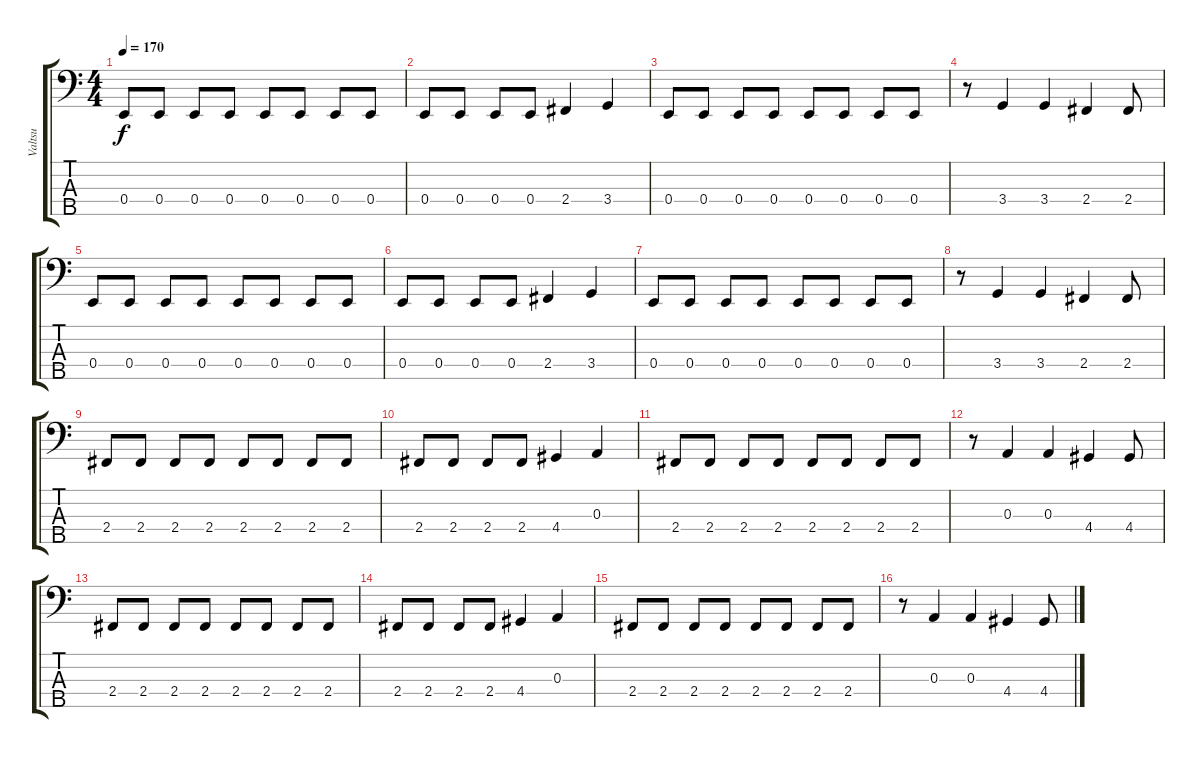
\track ("Valtsu" "Valtsu") {instrument electricbasspick}
\staff {score tabs}
\tuning (G2 D2 A1 E1 B0) {hide}
\ts (4 4)
\tempo 170
\clef f4
\ks c
0.4.8{dy f} 0.4.8 0.4.8 0.4.8 0.4.8 0.4.8 0.4.8 0.4.8 |
0.4.8 0.4.8 0.4.8 0.4.8 2.4.4 3.4.4 |
0.4.8 0.4.8 0.4.8 0.4.8 0.4.8 0.4.8 0.4.8 0.4.8 |
r.8 3.4.4 3.4.4 2.4.4 2.4.8 |
0.4.8 0.4.8 0.4.8 0.4.8 0.4.8 0.4.8 0.4.8 0.4.8 |
0.4.8 0.4.8 0.4.8 0.4.8 2.4.4 3.4.4 |
0.4.8 0.4.8 0.4.8 0.4.8 0.4.8 0.4.8 0.4.8 0.4.8 |
r.8 3.4.4 3.4.4 2.4.4 2.4.8 |
2.4.8 2.4.8 2.4.8 2.4.8 2.4.8 2.4.8 2.4.8 2.4.8 |
2.4.8 2.4.8 2.4.8 2.4.8 4.4.4 0.3.4 |
2.4.8 2.4.8 2.4.8 2.4.8 2.4.8 2.4.8 2.4.8 2.4.8 |
r.8 0.3.4 0.3.4 4.4.4 4.4.8 |
2.4.8 2.4.8 2.4.8 2.4.8 2.4.8 2.4.8 2.4.8 2.4.8 |
2.4.8 2.4.8 2.4.8 2.4.8 4.4.4 0.3.4 |
2.4.8 2.4.8 2.4.8 2.4.8 2.4.8 2.4.8 2.4.8 2.4.8 |
r.8 0.3.4 0.3.4 4.4.4 4.4.8
